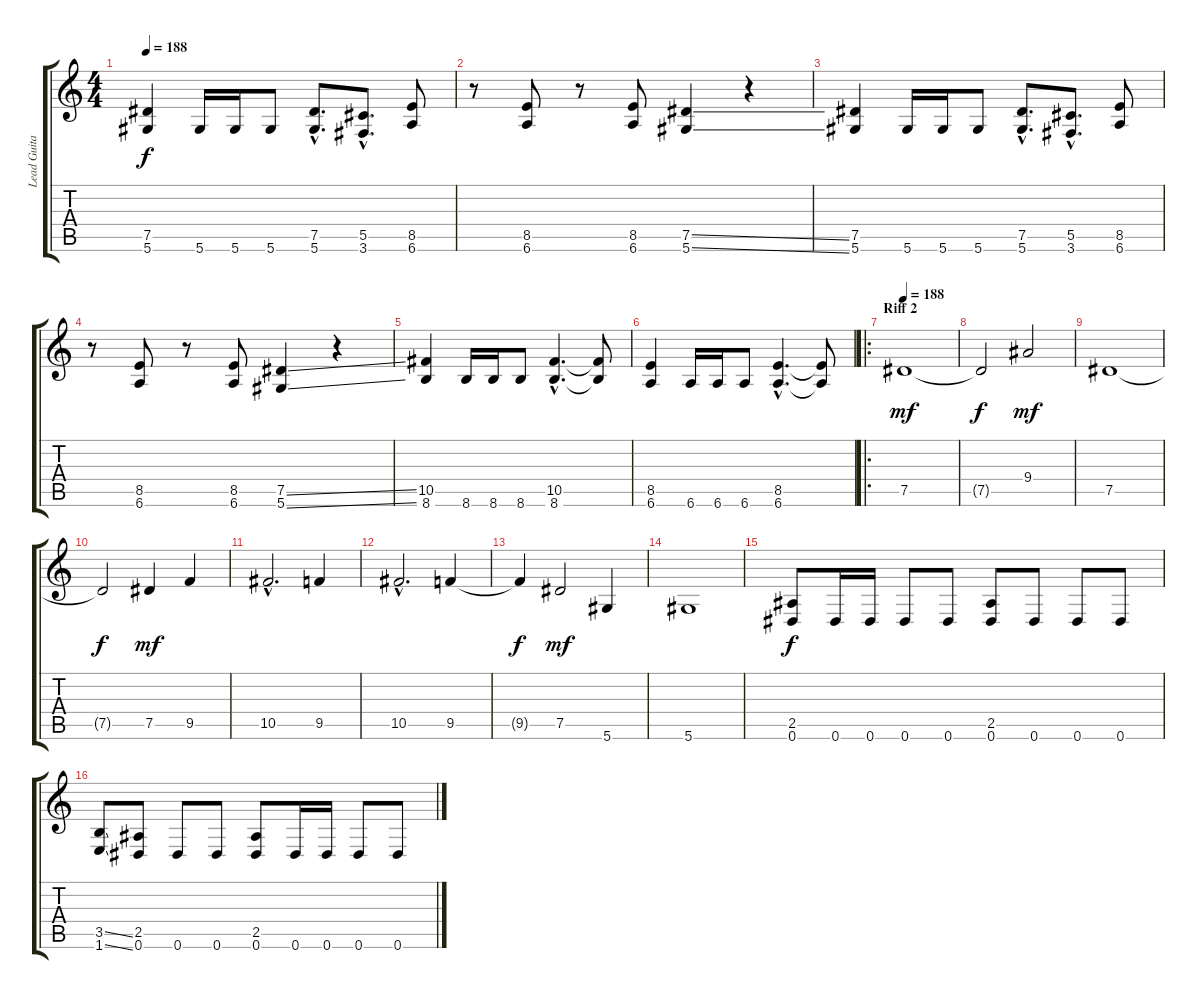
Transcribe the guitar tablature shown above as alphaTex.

\track ("Lead Guitar " "Lead Guita") {instrument distortionguitar}
\staff {score tabs}
\tuning (Eb4 Bb3 Gb3 Db3 Ab2 Eb2) {hide}
\ts (4 4)
\tempo 188
\clef g2
\ks c
(7.5 5.6).4{dy f} 5.6.16 5.6.16 5.6.8 (7.5{hac} 5.6{hac}).8{d} (5.5{hac} 3.6{hac}).8{d} (8.5 6.6).8 |
r.8 (8.5 6.6).8 r.8 (8.5 6.6).8 (7.5{ss} 5.6{ss}).4 r.4 |
(7.5 5.6).4 5.6.16 5.6.16 5.6.8 (7.5{hac} 5.6{hac}).8{d} (5.5{hac} 3.6{hac}).8{d} (8.5 6.6).8 |
r.8 (8.5 6.6).8 r.8 (8.5 6.6).8 (7.5{ss} 5.6{ss}).4 r.4 |
(10.5 8.6).4 8.6.16 8.6.16 8.6.8 (10.5{hac} 8.6{hac}).4{d} (10.5{t} 8.6{t}).8 |
(8.5 6.6).4 6.6.16 6.6.16 6.6.8 (8.5{hac} 6.6{hac}).4{d} (8.5{t} 6.6{t}).8 |
\ro
\section ("" "Riff 2")
\tempo 188
7.5.1{dy mf} |
7.5{t}.2{dy f} 9.4.2{dy mf} |
7.5.1 |
7.5{t}.2{dy f} 7.5.4{dy mf} 9.5.4 |
10.5{hac}.2{d} 9.5.4 |
10.5{hac}.2{d} 9.5.4 |
9.5{t}.4{dy f} 7.5.2{dy mf} 5.6.4 |
5.6.1 |
(2.5 0.6).8{dy f} 0.6.16 0.6.16 0.6.8 0.6.8 (2.5 0.6).8 0.6.8 0.6.8 0.6.8 |
(3.5{ss} 1.6{ss}).8 (2.5 0.6).8 0.6.8 0.6.8 (2.5 0.6).8 0.6.16 0.6.16 0.6.8 0.6.8
